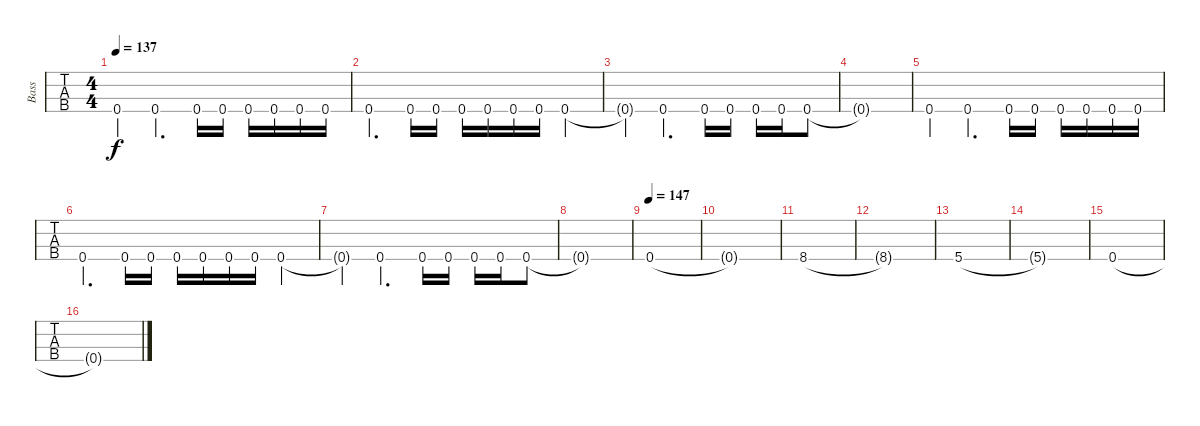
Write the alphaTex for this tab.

\track ("Bass" "Bass") {instrument electricbasspick}
\staff {tabs}
\tuning (F2 C2 G1 C1) {hide}
\ts (4 4)
\tempo 137
\clef f4
\ks c
0.4.4{dy f} 0.4.4{d} 0.4.16 0.4.16 0.4.16 0.4.16 0.4.16 0.4.16 |
0.4.4{d} 0.4.16 0.4.16 0.4.16 0.4.16 0.4.16 0.4.16 0.4.4 |
0.4{t}.4 0.4.4{d} 0.4.16 0.4.16 0.4.16 0.4.16 0.4.8 |
0.4{t}.1 |
0.4.4 0.4.4{d} 0.4.16 0.4.16 0.4.16 0.4.16 0.4.16 0.4.16 |
0.4.4{d} 0.4.16 0.4.16 0.4.16 0.4.16 0.4.16 0.4.16 0.4.4 |
0.4{t}.4 0.4.4{d} 0.4.16 0.4.16 0.4.16 0.4.16 0.4.8 |
0.4{t}.1 |
\tempo 147
0.4.1 |
0.4{t}.1 |
8.4.1 |
8.4{t}.1 |
5.4.1 |
5.4{t}.1 |
0.4.1 |
0.4{t}.1
